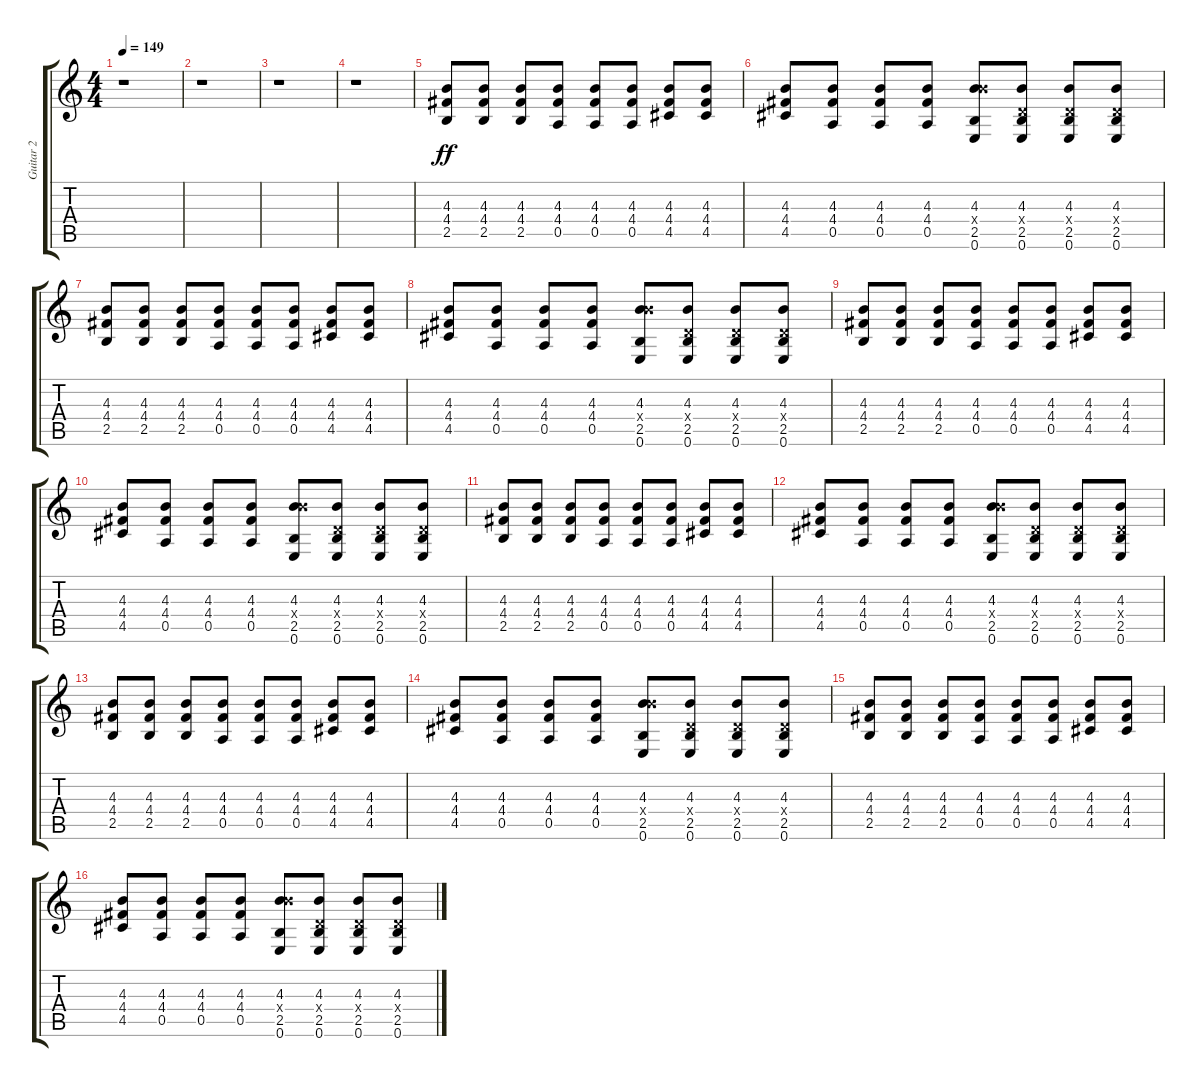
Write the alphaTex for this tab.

\track ("Guitar 2" "Guitar 2") {instrument distortionguitar}
\staff {score tabs}
\tuning (E4 B3 G3 D3 A2 E2) {hide}
\ts (4 4)
\tempo 149
\clef g2
\ks c
r.1{dy ff instrument distortionguitar} |
r.1 |
r.1 |
r.1 |
(4.3 4.4 2.5).8 (4.3 4.4 2.5).8 (4.3 4.4 2.5).8 (4.3 4.4 0.5).8 (4.3 4.4 0.5).8 (4.3 4.4 0.5).8 (4.3 4.4 4.5).8 (4.3 4.4 4.5).8 |
(4.3 4.4 4.5).8 (4.3 4.4 0.5).8 (4.3 4.4 0.5).8 (4.3 4.4 0.5).8 (4.3 9.4{x} 2.5 0.6).8 (4.3 0.4{x} 2.5 0.6).8 (4.3 0.4{x} 2.5 0.6).8 (4.3 0.4{x} 2.5 0.6).8 |
(4.3 4.4 2.5).8 (4.3 4.4 2.5).8 (4.3 4.4 2.5).8 (4.3 4.4 0.5).8 (4.3 4.4 0.5).8 (4.3 4.4 0.5).8 (4.3 4.4 4.5).8 (4.3 4.4 4.5).8 |
(4.3 4.4 4.5).8 (4.3 4.4 0.5).8 (4.3 4.4 0.5).8 (4.3 4.4 0.5).8 (4.3 9.4{x} 2.5 0.6).8 (4.3 0.4{x} 2.5 0.6).8 (4.3 0.4{x} 2.5 0.6).8 (4.3 0.4{x} 2.5 0.6).8 |
(4.3 4.4 2.5).8 (4.3 4.4 2.5).8 (4.3 4.4 2.5).8 (4.3 4.4 0.5).8 (4.3 4.4 0.5).8 (4.3 4.4 0.5).8 (4.3 4.4 4.5).8 (4.3 4.4 4.5).8 |
(4.3 4.4 4.5).8 (4.3 4.4 0.5).8 (4.3 4.4 0.5).8 (4.3 4.4 0.5).8 (4.3 9.4{x} 2.5 0.6).8 (4.3 0.4{x} 2.5 0.6).8 (4.3 0.4{x} 2.5 0.6).8 (4.3 0.4{x} 2.5 0.6).8 |
(4.3 4.4 2.5).8 (4.3 4.4 2.5).8 (4.3 4.4 2.5).8 (4.3 4.4 0.5).8 (4.3 4.4 0.5).8 (4.3 4.4 0.5).8 (4.3 4.4 4.5).8 (4.3 4.4 4.5).8 |
(4.3 4.4 4.5).8 (4.3 4.4 0.5).8 (4.3 4.4 0.5).8 (4.3 4.4 0.5).8 (4.3 9.4{x} 2.5 0.6).8 (4.3 0.4{x} 2.5 0.6).8 (4.3 0.4{x} 2.5 0.6).8 (4.3 0.4{x} 2.5 0.6).8 |
(4.3 4.4 2.5).8 (4.3 4.4 2.5).8 (4.3 4.4 2.5).8 (4.3 4.4 0.5).8 (4.3 4.4 0.5).8 (4.3 4.4 0.5).8 (4.3 4.4 4.5).8 (4.3 4.4 4.5).8 |
(4.3 4.4 4.5).8 (4.3 4.4 0.5).8 (4.3 4.4 0.5).8 (4.3 4.4 0.5).8 (4.3 9.4{x} 2.5 0.6).8 (4.3 0.4{x} 2.5 0.6).8 (4.3 0.4{x} 2.5 0.6).8 (4.3 0.4{x} 2.5 0.6).8 |
(4.3 4.4 2.5).8 (4.3 4.4 2.5).8 (4.3 4.4 2.5).8 (4.3 4.4 0.5).8 (4.3 4.4 0.5).8 (4.3 4.4 0.5).8 (4.3 4.4 4.5).8 (4.3 4.4 4.5).8 |
(4.3 4.4 4.5).8 (4.3 4.4 0.5).8 (4.3 4.4 0.5).8 (4.3 4.4 0.5).8 (4.3 9.4{x} 2.5 0.6).8 (4.3 0.4{x} 2.5 0.6).8 (4.3 0.4{x} 2.5 0.6).8 (4.3 0.4{x} 2.5 0.6).8
